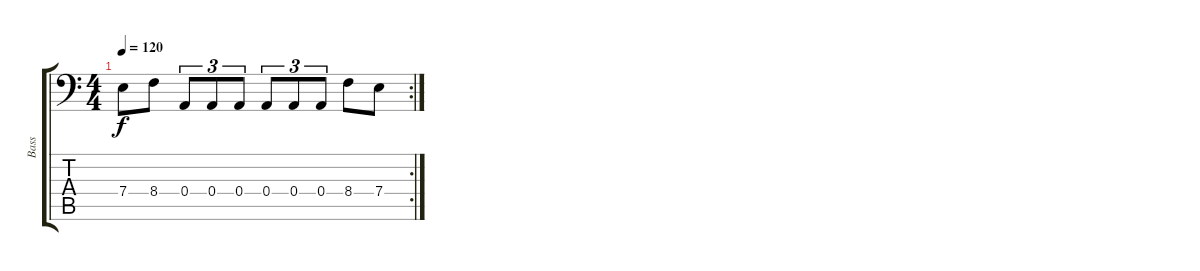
\track ("Bass" "Bass") {instrument fretlessbass}
\staff {score tabs}
\tuning (C3 G2 D2 A1 E1 B0) {hide}
\rc 2
\ts (4 4)
\tempo 120
\clef f4
\ks c
7.4.8{dy f} 8.4.8 0.4.8{tu (3 2)} 0.4.8{tu (3 2)} 0.4.8{tu (3 2)} 0.4.8{tu (3 2)} 0.4.8{tu (3 2)} 0.4.8{tu (3 2)} 8.4.8 7.4.8
